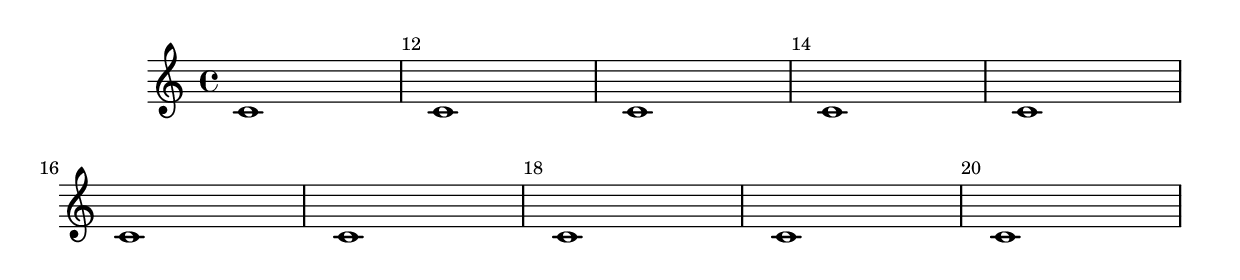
%% Do not edit this file; it is automatically
%% generated from LSR http://lsr.dsi.unimi.it
%% This file is in the public domain.
\version "2.12.2"

\header {
  lsrtags = "rhythms"

%% Translation of GIT committish: fa19277d20f8ab0397c560eb0e7b814bd804ecec
  texidoces = "

Se pueden imprimir los números de compás a intervalos regulares
mediante el establecimiento de la propiedad
@code{barNumberVisibility}.  Aquí los números de compás se
imprimen a cada dos compases excepto al final de la línea.

"

  doctitlees = "Imprimir números de compás a intervalos regulares"



%% Translation of GIT committish: 0a868be38a775ecb1ef935b079000cebbc64de40
  texidocde = "
Taktnummern können in regelmäßigen Intervallen gesetzt werden, indem
man die Eigenschaft @code{barNumberVisibility} definiert.  In diesem
Beispiel werden die Taktnummern jeden zweiten Takt gesetzt, außer
am Ende einer Zeile.

"
  doctitlede = "Setzen der Taktnummern in regelmäßigen Intervallen"



%% Translation of GIT committish: 374d57cf9b68ddf32a95409ce08ba75816900f6b
  texidocfr = "
Vous pouvez imprimer un numéro de mesure à intervalle régulier plutôt
qu'en tête de chaque ligne seulement, en recourrant à la propriété
@code{barNumberVisibility}.  Voici comment afficher le numéro toutes les
deux mesures sauf en fin de ligne.

"
  doctitlefr = "Imprimer les numéros de mesure à intervalle régulier"

  texidoc = "
Bar numbers can be printed at regular intervals by setting the property
@code{barNumberVisibility}. Here the bar numbers are printed every two
measures except at the end of the line.

"
  doctitle = "Printing bar numbers at regular intervals"
} % begin verbatim

\relative c' {
  \override Score.BarNumber #'break-visibility = #end-of-line-invisible
  \set Score.currentBarNumber = #11
  % Permit first bar number to be printed
  \bar ""
  % Print a bar number every second measure
  \set Score.barNumberVisibility = #(every-nth-bar-number-visible 2)
  c1 | c | c | c | c
  \break
  c1 | c | c | c | c
}

